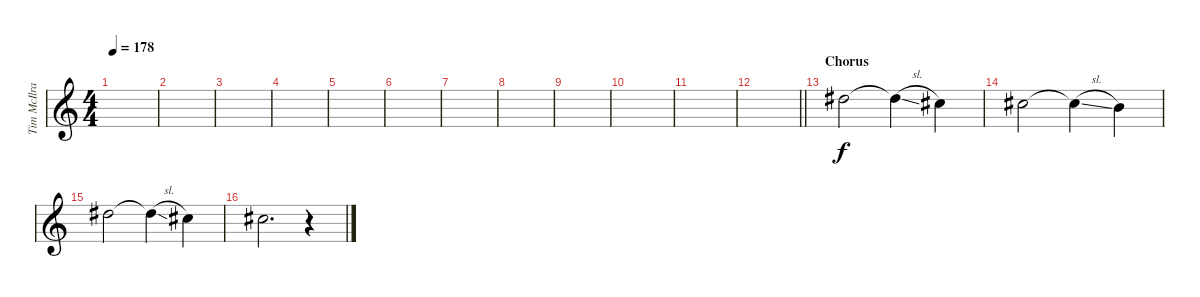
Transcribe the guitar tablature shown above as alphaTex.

\track ("Tim McIlrath - Vocals Two" "Tim McIlra") {instrument distortionguitar}
\staff {score}
\tuning (Eb4 Bb3 Gb3 Db3 Ab2 Eb2) {hide}
\ts (4 4)
\tempo 178
\clef g2
\ks c
|
|
|
|
|
|
|
|
|
|
|
\barLineRight lightlight
|
\section ("" "Chorus")
5.2.2 5.2{sl t}.4 3.2.4 |
3.2.2 3.2{sl t}.4 1.2.4 |
5.2.2 5.2{sl t}.4 3.2.4 |
3.2.2{d} r.4
